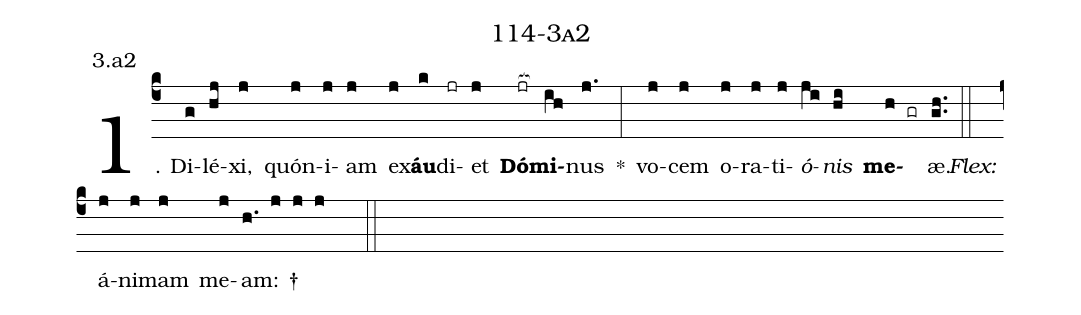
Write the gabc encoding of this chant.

name: 114-3a2;
annotation: 3.a2;
%%
(c4)1. Di(g)lé(hj)xi,(j) quón(j)i(j)am(j) ex(j)<b>áu</b>(k)di(jr)et(j) <b>Dó</b>(jr[ocb:1{])<b>mi</b>(ih[ocb:0}])nus(j.) *(:) vo(j)cem(j) o(j)ra(j)ti(j)<i>ó</i>(ji)<i>nis</i>(hi) <b>me</b>(h gr)æ.(gh..) (::)
<i>Flex:</i>()  á(j)ni(j)mam(j) me(j)am: †(h. j j j  ::)
